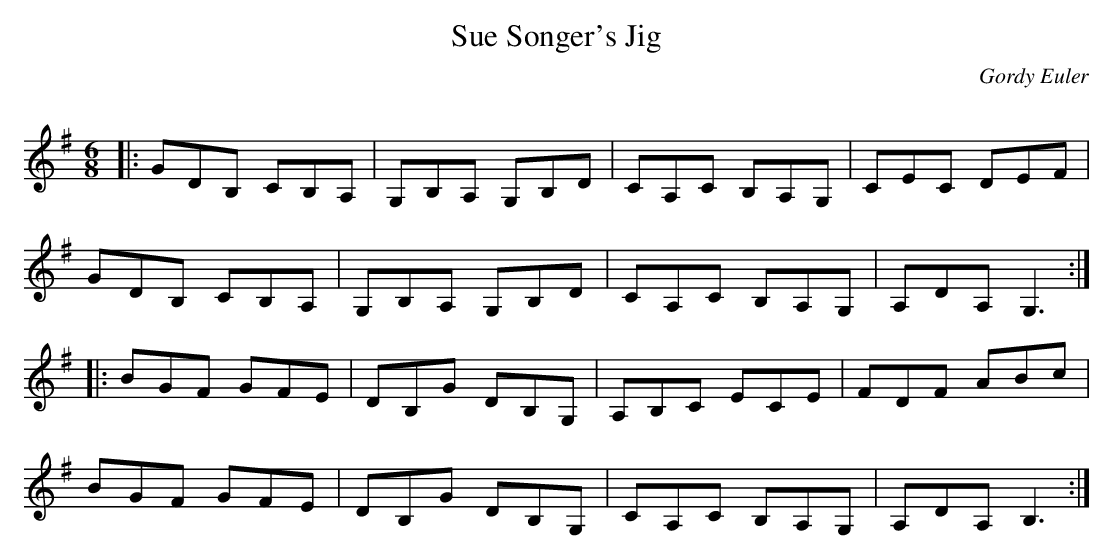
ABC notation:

X:1
T: Sue Songer's Jig
C:Gordy Euler
Q: 180
K:G
M:6/8
L:1/16
|:G2D2B,2 C2B,2A,2|G,2B,2A,2 G,2B,2D2|C2A,2C2 B,2A,2G,2|C2E2C2 D2E2F2|
G2D2B,2 C2B,2A,2|G,2B,2A,2 G,2B,2D2|C2A,2C2 B,2A,2G,2|A,2D2A,2 G,6:|
|:B2G2F2 G2F2E2|D2B,2G2 D2B,2G,2|A,2B,2C2 E2C2E2|F2D2F2 A2B2c2|
B2G2F2 G2F2E2|D2B,2G2 D2B,2G,2|C2A,2C2 B,2A,2G,2|A,2D2A,2 B,6:|
